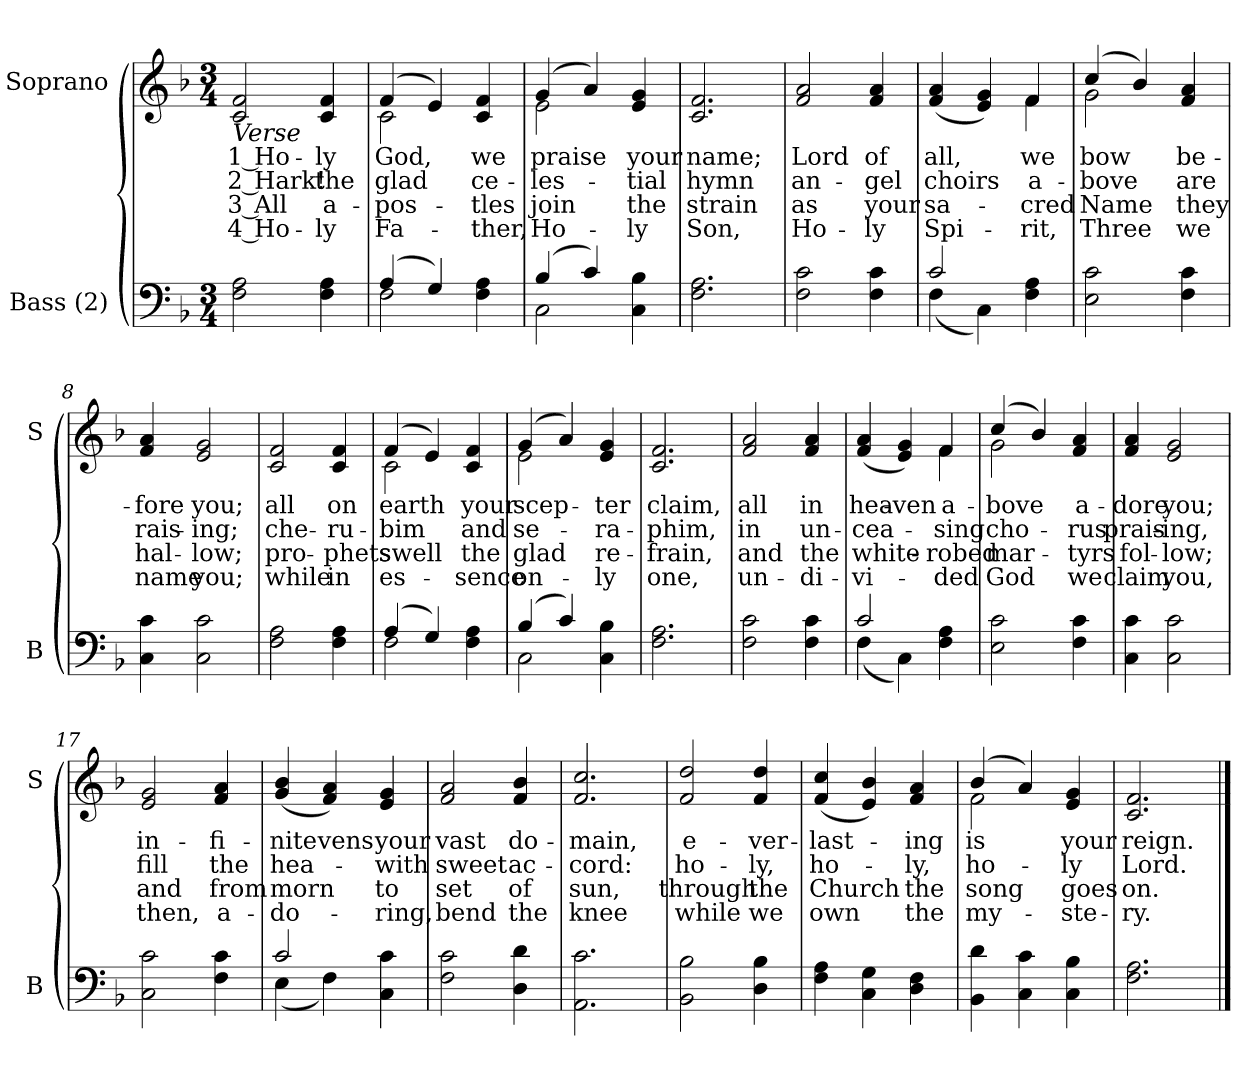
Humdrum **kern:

**kern	**kern	**text	**text	**text	**text
*part2	*part1	*part1	*part1	*part1	*part1
*staff2	*staff1	*staff1	*staff1	*staff1	*staff1
*I"Bass (2)	*I"Soprano	*	*	*	*
*I'B	*I'S	*	*	*	*
*clefF4	*clefG2	*	*	*	*
*k[b-]	*k[b-]	*	*	*	*
*M3/4	*M3/4	*	*	*	*
=1	=1	=1	=1	=1	=1
!	!LO:TX:b:i:t=Verse	!	!	!	!
!	!	!LO:LY:b	!LO:LY:b	!LO:LY:b	!LO:LY:b
2F\ 2A\	2c/ 2f/	1 Ho-	2 Hark!	3 All	4 Ho-
!	!	!LO:LY:b	!LO:LY:b	!LO:LY:b	!LO:LY:b
4F\ 4A\	4c/ 4f/	-ly	the	a-	-ly
=2	=2	=2	=2	=2	=2
*^	*	*	*	*	*
!	!	!	!LO:LY:b	!LO:LY:b	!LO:LY:b	!LO:LY:b
*	*	*^	*	*	*	*
(4A/	2F\	(4f/	2c\	God,	glad	-pos-	Fa-
4G/)	.	4e/)	.	.	.	.	.
!	!	!	!	!LO:LY:b	!LO:LY:b	!LO:LY:b	!LO:LY:b
4F\ 4A\	4ryy	4c/ 4f/	4ryy	we	ce-	-tles	-ther,
=3	=3	=3	=3	=3	=3	=3	=3
!	!	!	!	!LO:LY:b	!LO:LY:b	!LO:LY:b	!LO:LY:b
(4B-/	2C\	(4g/	2e\	praise	-les-	join	Ho-
4c/)	.	4a/)	.	.	.	.	.
!	!	!	!	!LO:LY:b	!LO:LY:b	!LO:LY:b	!LO:LY:b
4C\ 4B-\	4ryy	4e/ 4g/	4ryy	your	-tial	the	-ly
=4	=4	=4	=4	=4	=4	=4	=4
!	!	!	!	!LO:LY:b	!LO:LY:b	!LO:LY:b	!LO:LY:b
*v	*v	*	*	*	*	*	*
*	*v	*v	*	*	*	*
2.F\ 2.A\	2.c/ 2.f/	name;	hymn	strain	Son,
=5	=5	=5	=5	=5	=5
!	!	!LO:LY:b	!LO:LY:b	!LO:LY:b	!LO:LY:b
2F\ 2c\	2f/ 2a/	Lord	an-	as	Ho-
!	!	!LO:LY:b	!LO:LY:b	!LO:LY:b	!LO:LY:b
4F\ 4c\	4f/ 4a/	of	-gel	your	-ly
!!LO:LB:g=z
=6	=6	=6	=6	=6	=6
*^	*	*	*	*	*
!	!	!	!LO:LY:b	!LO:LY:b	!LO:LY:b	!LO:LY:b
*	*	*^	*	*	*	*
2c/	(4F\	(4f/ 4a/	2ryy	all,	choirs	sa-	Spi-
.	4C\)	4e/ 4g/)	.	.	.	.	.
!	!	!	!	!LO:LY:b	!LO:LY:b	!LO:LY:b	!LO:LY:b
4F\ 4A\	4ryy	4f/	4f\	we	a-	-cred	-rit,
=7	=7	=7	=7	=7	=7	=7	=7
!	!	!	!	!LO:LY:b	!LO:LY:b	!LO:LY:b	!LO:LY:b
*v	*v	*	*	*	*	*	*
2E\ 2c\	(4cc/	2g\	bow	-bove	Name	Three
.	4b-/)	.	.	.	.	.
!	!	!	!LO:LY:b	!LO:LY:b	!LO:LY:b	!LO:LY:b
4F\ 4c\	4f/ 4a/	4ryy	be-	are	they	we
=8	=8	=8	=8	=8	=8	=8
!	!	!	!LO:LY:b	!LO:LY:b	!LO:LY:b	!LO:LY:b
*	*v	*v	*	*	*	*
4C\ 4c\	4f/ 4a/	-fore	rais-	hal-	name
!	!	!LO:LY:b	!LO:LY:b	!LO:LY:b	!LO:LY:b
2C\ 2c\	2e/ 2g/	you;	-ing;	-low;	you;
!!LO:LB:g=z
=9	=9	=9	=9	=9	=9
!	!	!LO:LY:b	!LO:LY:b	!LO:LY:b	!LO:LY:b
2F\ 2A\	2c/ 2f/	all	che-	pro-	while
!	!	!LO:LY:b	!LO:LY:b	!LO:LY:b	!LO:LY:b
4F\ 4A\	4c/ 4f/	on	-ru-	-phets	in
=10	=10	=10	=10	=10	=10
*^	*	*	*	*	*
!	!	!	!LO:LY:b	!LO:LY:b	!LO:LY:b	!LO:LY:b
*	*	*^	*	*	*	*
(4A/	2F\	(4f/	2c\	earth	-bim	swell	es-
4G/)	.	4e/)	.	.	.	.	.
!	!	!	!	!LO:LY:b	!LO:LY:b	!LO:LY:b	!LO:LY:b
4F\ 4A\	4ryy	4c/ 4f/	4ryy	your	and	the	-sence
=11	=11	=11	=11	=11	=11	=11	=11
!	!	!	!	!LO:LY:b	!LO:LY:b	!LO:LY:b	!LO:LY:b
(4B-/	2C\	(4g/	2e\	scep-	se-	glad	on-
4c/)	.	4a/)	.	.	.	.	.
!	!	!	!	!LO:LY:b	!LO:LY:b	!LO:LY:b	!LO:LY:b
4C\ 4B-\	4ryy	4e/ 4g/	4ryy	-ter	-ra-	re-	-ly
=12	=12	=12	=12	=12	=12	=12	=12
!	!	!	!	!LO:LY:b	!LO:LY:b	!LO:LY:b	!LO:LY:b
*v	*v	*	*	*	*	*	*
*	*v	*v	*	*	*	*
2.F\ 2.A\	2.c/ 2.f/	claim,	-phim,	-frain,	one,
=13	=13	=13	=13	=13	=13
!	!	!LO:LY:b	!LO:LY:b	!LO:LY:b	!LO:LY:b
2F\ 2c\	2f/ 2a/	all	in	and	un-
!	!	!LO:LY:b	!LO:LY:b	!LO:LY:b	!LO:LY:b
4F\ 4c\	4f/ 4a/	in	un-	the	-di-
=14	=14	=14	=14	=14	=14
*^	*	*	*	*	*
!	!	!	!LO:LY:b	!LO:LY:b	!LO:LY:b	!LO:LY:b
*	*	*^	*	*	*	*
2c/	(4F\	(4f/ 4a/	2ryy	hea-	-cea-	white-	-vi-
!	!	!	!	!LO:LY:b	!	!	!
.	4C\)	4e/ 4g/)	.	-ven	.	.	.
!	!	!	!	!LO:LY:b	!LO:LY:b	!LO:LY:b	!LO:LY:b
4F\ 4A\	4ryy	4f/	4f\	a-	-sing	-robed	-ded
!!LO:LB:g=z	!!
=15	=15	=15	=15	=15	=15	=15	=15
!	!	!	!	!LO:LY:b	!LO:LY:b	!LO:LY:b	!LO:LY:b
*v	*v	*	*	*	*	*	*
2E\ 2c\	(4cc/	2g\	-bove	cho-	mar-	God
.	4b-/)	.	.	.	.	.
!	!	!	!LO:LY:b	!LO:LY:b	!LO:LY:b	!LO:LY:b
4F\ 4c\	4f/ 4a/	4ryy	a-	-rus	-tyrs	we
=16	=16	=16	=16	=16	=16	=16
!	!	!	!LO:LY:b	!LO:LY:b	!LO:LY:b	!LO:LY:b
*	*v	*v	*	*	*	*
4C\ 4c\	4f/ 4a/	-dore	prais-	fol-	claim
!	!	!LO:LY:b	!LO:LY:b	!LO:LY:b	!LO:LY:b
2C\ 2c\	2e/ 2g/	you;	-ing,	-low;	you,
!!LO:LB:g=z
=17	=17	=17	=17	=17	=17
!	!	!LO:LY:b	!LO:LY:b	!LO:LY:b	!LO:LY:b
2C\ 2c\	2e/ 2g/	in-	fill	and	then,
!	!	!LO:LY:b	!LO:LY:b	!LO:LY:b	!LO:LY:b
4F\ 4c\	4f/ 4a/	-fi-	the	from	a-
=18	=18	=18	=18	=18	=18
*^	*	*	*	*	*
!	!	!	!LO:LY:b	!LO:LY:b	!LO:LY:b	!LO:LY:b
2c/	(4E\	(4g/ 4b-/	-nite	hea-	morn	-do-
!	!	!	!LO:LY:b	!	!	!
.	4F\)	4f/ 4a/)	vens	.	.	.
!	!	!	!LO:LY:b	!LO:LY:b	!LO:LY:b	!LO:LY:b
4C\ 4c\	4ryy	4e/ 4g/	your	-with	to	-ring,
=19	=19	=19	=19	=19	=19	=19
!	!	!	!LO:LY:b	!LO:LY:b	!LO:LY:b	!LO:LY:b
*v	*v	*	*	*	*	*
2F\ 2c\	2f/ 2a/	vast	sweet	set	bend
!	!	!LO:LY:b	!LO:LY:b	!LO:LY:b	!LO:LY:b
4D\ 4d\	4f/ 4b-/	do-	ac-	of	the
=20	=20	=20	=20	=20	=20
!	!	!LO:LY:b	!LO:LY:b	!LO:LY:b	!LO:LY:b
2.AA\ 2.c\	2.f/ 2.cc/	-main,	-cord:	sun,	knee
=21	=21	=21	=21	=21	=21
!	!	!LO:LY:b	!LO:LY:b	!LO:LY:b	!LO:LY:b
2BB-\ 2B-\	2f/ 2dd/	e-	ho-	through	while
!	!	!LO:LY:b	!LO:LY:b	!LO:LY:b	!LO:LY:b
4D\ 4B-\	4f/ 4dd/	-ver-	-ly,	the	we
=22	=22	=22	=22	=22	=22
!	!	!LO:LY:b	!LO:LY:b	!LO:LY:b	!LO:LY:b
4F\ 4A\	(4f/ 4cc/	-last-	ho-	Church	own
4C\ 4G\	4e/ 4b-/)	.	.	.	.
!	!	!LO:LY:b	!LO:LY:b	!LO:LY:b	!LO:LY:b
4D\ 4F\	4f/ 4a/	-ing	-ly,	the	the
!!LO:LB:g=z
=23	=23	=23	=23	=23	=23
!	!	!LO:LY:b	!LO:LY:b	!LO:LY:b	!LO:LY:b
*	*^	*	*	*	*
4BB-\ 4d\	(4b-/	2f\	is	ho-	song	my-
4C\ 4c\	4a/)	.	.	.	.	.
!	!	!	!LO:LY:b	!LO:LY:b	!LO:LY:b	!LO:LY:b
4C\ 4B-\	4e/ 4g/	4ryy	your	-ly	goes	-ste-
=24	=24	=24	=24	=24	=24	=24
!	!	!	!LO:LY:b	!LO:LY:b	!LO:LY:b	!LO:LY:b
*	*v	*v	*	*	*	*
2.F\ 2.A\	2.c/ 2.f/	reign.	Lord.	on.	-ry.
==	==	==	==	==	==
*-	*-	*-	*-	*-	*-
